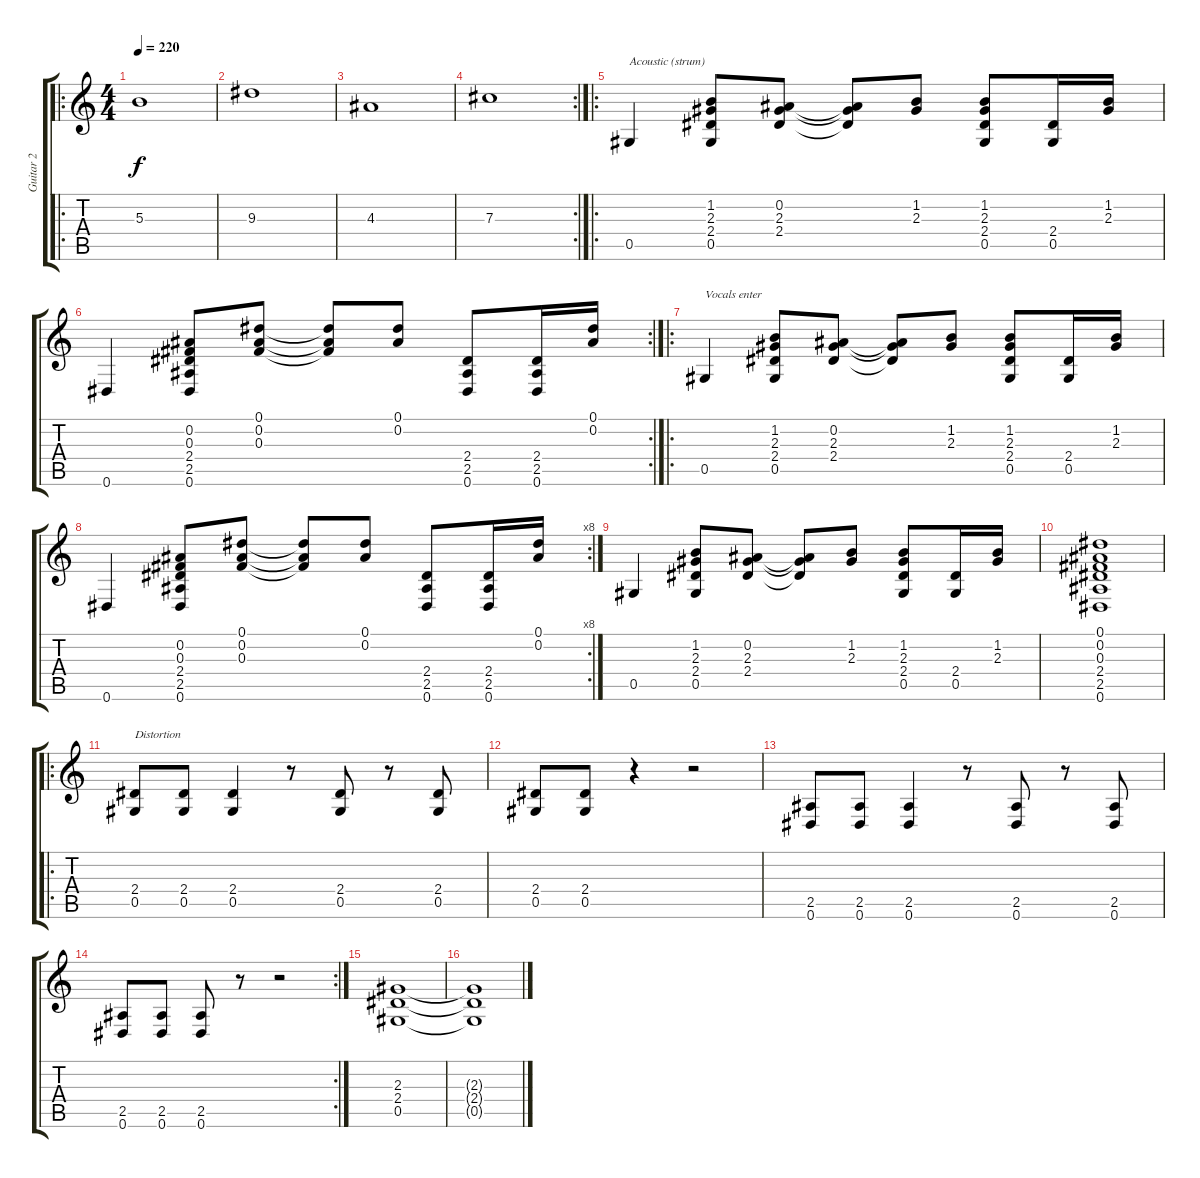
\track ("Guitar 2" "Guitar 2") {instrument distortionguitar}
\staff {score tabs}
\tuning (Eb4 Bb3 Gb3 Db3 Ab2 Eb2) {hide}
\ro
\ts (4 4)
\tempo 220
\clef g2
\ks c
5.3.1{dy f} |
9.3.1 |
4.3.1 |
\rc 2
7.3.1 |
\ro
0.5.4{txt "Acoustic (strum)"} (1.2 2.3 2.4 0.5).8 (0.2 2.3 2.4).8 (0.2{t} 2.3{t} 2.4{t}).8 (1.2 2.3).8 (1.2 2.3 2.4 0.5).8 (2.4 0.5).16 (1.2 2.3).16 |
\rc 2
0.6.4 (0.2 0.3 2.4 2.5 0.6).8 (0.1 0.2 0.3).8 (0.1{t} 0.2{t} 0.3{t}).8 (0.1 0.2).8 (2.4 2.5 0.6).8 (2.4 2.5 0.6).16 (0.1 0.2).16 |
\ro
0.5.4{txt "Vocals enter"} (1.2 2.3 2.4 0.5).8 (0.2 2.3 2.4).8 (0.2{t} 2.3{t} 2.4{t}).8 (1.2 2.3).8 (1.2 2.3 2.4 0.5).8 (2.4 0.5).16 (1.2 2.3).16 |
\rc 8
0.6.4 (0.2 0.3 2.4 2.5 0.6).8 (0.1 0.2 0.3).8 (0.1{t} 0.2{t} 0.3{t}).8 (0.1 0.2).8 (2.4 2.5 0.6).8 (2.4 2.5 0.6).16 (0.1 0.2).16 |
0.5.4 (1.2 2.3 2.4 0.5).8 (0.2 2.3 2.4).8 (0.2{t} 2.3{t} 2.4{t}).8 (1.2 2.3).8 (1.2 2.3 2.4 0.5).8 (2.4 0.5).16 (1.2 2.3).16 |
(0.1 0.2 0.3 2.4 2.5 0.6).1 |
\ro
(2.4 0.5).8{txt "Distortion"} (2.4 0.5).8 (2.4 0.5).4 r.8 (2.4 0.5).8 r.8 (2.4 0.5).8 |
(2.4 0.5).8 (2.4 0.5).8 r.4 r.2 |
(2.5 0.6).8 (2.5 0.6).8 (2.5 0.6).4 r.8 (2.5 0.6).8 r.8 (2.5 0.6).8 |
\rc 2
(2.5 0.6).8 (2.5 0.6).8 (2.5 0.6).8 r.8 r.2 |
(2.3 2.4 0.5).1 |
(2.3{t} 2.4{t} 0.5{t}).1
